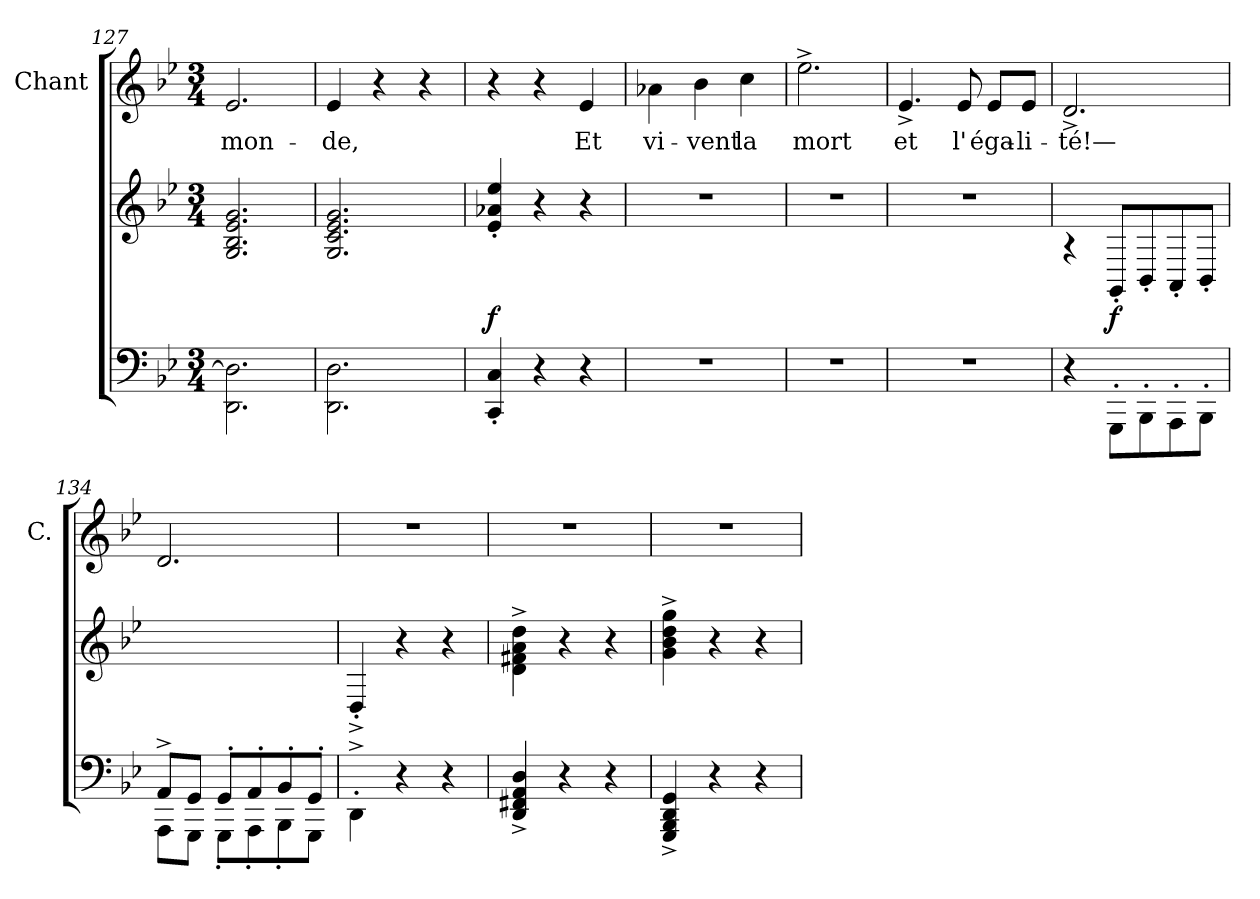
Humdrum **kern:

**kern	**dynam	**kern	**kern	**text
*part3	*part3	*part2	*part1	*part1
*staff3	*staff3	*staff2	*staff1	*staff1
*	*	*	*I"Chant	*
*	*	*	*I'C.	*
*clefF4	*	*clefG2	*clefG2	*
*k[b-e-]	*	*k[b-e-]	*k[b-e-]	*
*M3/4	*	*M3/4	*M3/4	*
=127	=127	=127	=127	=127
*	*	*^	*	*
2.DDi\ 2.Di]\	.	2.ryy	2.gj/ 2.e-j/ 2.B-j/ 2.Gj/	2.e-j/	mon-
=128	=128	=128	=128	=128	=128
2.DDi\ 2.Di\	.	2.ryy	2.gj/ 2.e-j/ 2.cj/ 2.Gj/	4e-j/	de,
.	.	.	.	4r	.
.	.	.	.	4r	.
*	*	*v	*v	*	*
=129	=129	=129	=129	=129
!	!LO:DY:a	!	!	!
4Ci'</ 4CCi'</	f	4ee-j'</ 4a-Xj'</ 4e-j'</	4r	.
4r	.	4r	4r	.
4r	.	4r	4e-j/	Et
=130	=130	=130	=130	=130
2.r	.	2.r	4a-Xj\	vi-
.	.	.	4b-j\	vent
.	.	.	4ccj\	la
=131	=131	=131	=131	=131
2.r	.	2.r	2.ee-^>j\	mort
!!LO:LB:g=z
=132	=132	=132	=132	=132
2.r	.	2.r	4.e-^>j/	et
.	.	.	8e-j/	l'
.	.	.	8e-j/L	éga-
.	.	.	8e-j/J	li-
=133	=133	=133	=133	=133
*	*	*^	*	*
4r	.	2.ryy	4r	2.d^>j/	té!—
!	!LO:DY:a	!	!	!	!
8GGG'<i\L	f	.	8GG'>j/L	.	.
8BBB-'<i\	.	.	8BB-'>j/	.	.
8AAA'<i\	.	.	8AA'>j/	.	.
8BBB-'<i\J	.	.	8BB-'>j/J	.	.
*	*	*v	*v	*	*
=134	=134	=134	=134	=134
*^	*	*	*	*
8AA^>j/L	8AAAi\L	.	2.ryy	2.dj/	.
8GGj/J	8GGGi\J	.	.	.	.
8GG'>j/L	8GGG'<i\L	.	.	.	.
8AA'>j/	8AAA'<i\	.	.	.	.
8BB-'>j/	8BBB-'<i\	.	.	.	.
8GG'>j/J	8GGGi\J	.	.	.	.
*v	*v	*	*	*	*
=135	=135	=135	=135	=135
4DD'<^<i\	.	4D'>^>j/	2.r	.
4r	.	4r	.	.
4r	.	4r	.	.
=136	=136	=136	=136	=136
4Di^</ 4AAi^</ 4FF#Xi^</ 4DDi^</	.	4dj^>\ 4f#Xj^>\ 4aj^>\ 4ddj^>\	2.r	.
4r	.	4r	.	.
4r	.	4r	.	.
=137	=137	=137	=137	=137
4GGi^</ 4DDi^</ 4BBB-i^</ 4GGGi^</	.	4gj^>\ 4b-j^>\ 4ddj^>\ 4ggj^>\	2.r	.
4r	.	4r	.	.
4r	.	4r	.	.
=	=	=	=	=
*-	*-	*-	*-	*-
